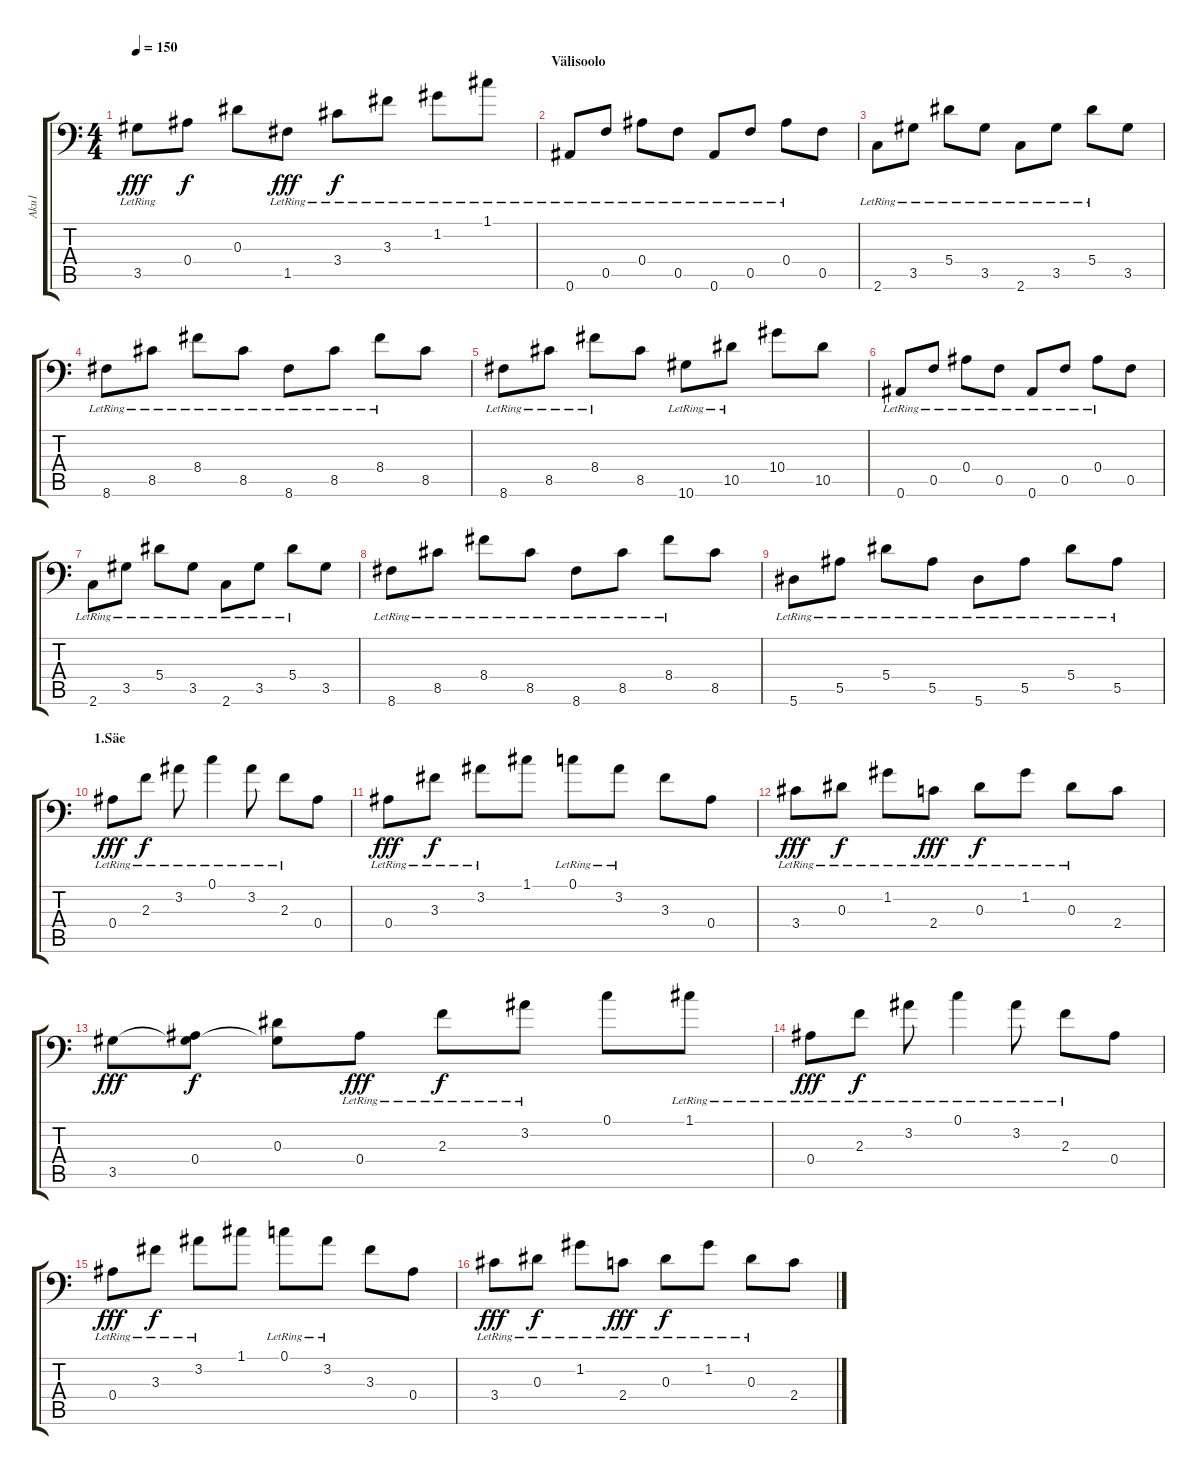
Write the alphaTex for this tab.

\track ("Aku1" "Aku1") {instrument acousticguitarsteel}
\staff {score tabs}
\tuning (C4 G3 Eb3 Bb2 F2 Bb1) {hide}
\ts (4 4)
\tempo 150
\clef f4
\ks c
3.5{lr}.8{dy fff} 0.4.8{dy f} 0.3.8 1.5{lr}.8{dy fff} 3.4{lr}.8{dy f} 3.3{lr}.8 1.2{lr}.8 1.1{lr}.8 |
\section ("" "Välisoolo")
0.6{lr}.8 0.5{lr}.8 0.4{lr}.8 0.5{lr}.8 0.6{lr}.8 0.5{lr}.8 0.4{lr}.8 0.5.8 |
2.6{lr}.8 3.5{lr}.8 5.4{lr}.8 3.5{lr}.8 2.6{lr}.8 3.5{lr}.8 5.4{lr}.8 3.5.8 |
8.6{lr}.8 8.5{lr}.8 8.4{lr}.8 8.5{lr}.8 8.6{lr}.8 8.5{lr}.8 8.4{lr}.8 8.5.8 |
8.6{lr}.8 8.5{lr}.8 8.4{lr}.8 8.5.8 10.6{lr}.8 10.5{lr}.8 10.4.8 10.5.8 |
0.6{lr}.8 0.5{lr}.8 0.4{lr}.8 0.5{lr}.8 0.6{lr}.8 0.5{lr}.8 0.4{lr}.8 0.5.8 |
2.6{lr}.8 3.5{lr}.8 5.4{lr}.8 3.5{lr}.8 2.6{lr}.8 3.5{lr}.8 5.4{lr}.8 3.5.8 |
8.6{lr}.8 8.5{lr}.8 8.4{lr}.8 8.5{lr}.8 8.6{lr}.8 8.5{lr}.8 8.4{lr}.8 8.5.8 |
5.6{lr}.8 5.5{lr}.8 5.4{lr}.8 5.5{lr}.8 5.6{lr}.8 5.5{lr}.8 5.4{lr}.8 5.5{lr}.8 |
\section ("" "1.Säe")
0.4{lr}.8{dy fff} 2.3{lr}.8{dy f} 3.2{lr}.8 0.1{lr}.4 3.2{lr}.8 2.3{lr}.8 0.4.8 |
0.4{lr}.8{dy fff} 3.3{lr}.8{dy f} 3.2{lr}.8 1.1.8 0.1{lr}.8 3.2{lr}.8 3.3.8 0.4.8 |
3.4{lr}.8{dy fff} 0.3{lr}.8{dy f} 1.2{lr}.8 2.4{lr}.8{dy fff} 0.3{lr}.8{dy f} 1.2{lr}.8 0.3{lr}.8 2.4.8 |
3.5.8{dy fff} (0.4 3.5{t}).8{dy f} (0.3 3.5{t}).8 0.4{lr}.8{dy fff} 2.3{lr}.8{dy f} 3.2{lr}.8 0.1.8 1.1{lr}.8 |
0.4{lr}.8{dy fff} 2.3{lr}.8{dy f} 3.2{lr}.8 0.1{lr}.4 3.2{lr}.8 2.3{lr}.8 0.4.8 |
0.4{lr}.8{dy fff} 3.3{lr}.8{dy f} 3.2{lr}.8 1.1.8 0.1{lr}.8 3.2{lr}.8 3.3.8 0.4.8 |
3.4{lr}.8{dy fff} 0.3{lr}.8{dy f} 1.2{lr}.8 2.4{lr}.8{dy fff} 0.3{lr}.8{dy f} 1.2{lr}.8 0.3{lr}.8 2.4.8
